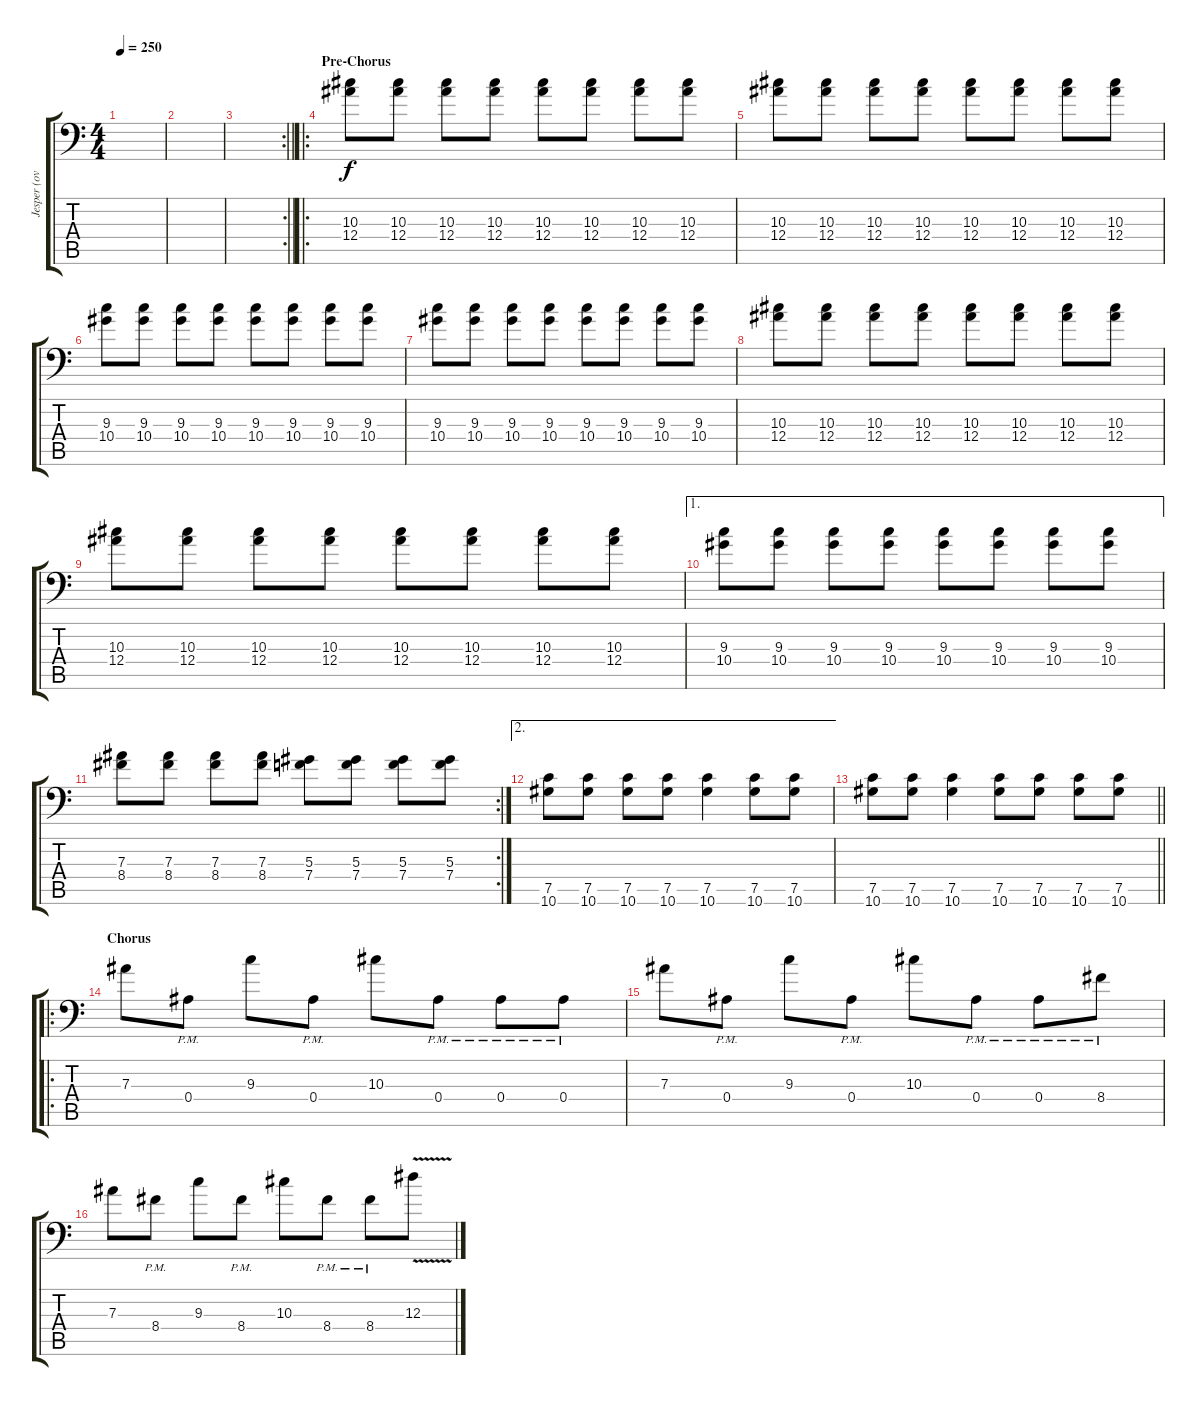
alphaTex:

\track ("Jesper (overdub)" "Jesper (ov") {instrument distortionguitar}
\staff {score tabs}
\tuning (C4 G3 Eb3 Bb2 F2 Bb1) {hide}
\ts (4 4)
\tempo 250
\clef f4
\ks c
|
|
\rc 2
\barLineRight lightlight
|
\ro
\section ("" "Pre-Chorus")
(10.3 12.4).8 (10.3 12.4).8 (10.3 12.4).8 (10.3 12.4).8 (10.3 12.4).8 (10.3 12.4).8 (10.3 12.4).8 (10.3 12.4).8 |
(10.3 12.4).8 (10.3 12.4).8 (10.3 12.4).8 (10.3 12.4).8 (10.3 12.4).8 (10.3 12.4).8 (10.3 12.4).8 (10.3 12.4).8 |
(9.3 10.4).8 (9.3 10.4).8 (9.3 10.4).8 (9.3 10.4).8 (9.3 10.4).8 (9.3 10.4).8 (9.3 10.4).8 (9.3 10.4).8 |
(9.3 10.4).8 (9.3 10.4).8 (9.3 10.4).8 (9.3 10.4).8 (9.3 10.4).8 (9.3 10.4).8 (9.3 10.4).8 (9.3 10.4).8 |
(10.3 12.4).8 (10.3 12.4).8 (10.3 12.4).8 (10.3 12.4).8 (10.3 12.4).8 (10.3 12.4).8 (10.3 12.4).8 (10.3 12.4).8 |
(10.3 12.4).8 (10.3 12.4).8 (10.3 12.4).8 (10.3 12.4).8 (10.3 12.4).8 (10.3 12.4).8 (10.3 12.4).8 (10.3 12.4).8 |
\ae 1
(9.3 10.4).8 (9.3 10.4).8 (9.3 10.4).8 (9.3 10.4).8 (9.3 10.4).8 (9.3 10.4).8 (9.3 10.4).8 (9.3 10.4).8 |
\rc 2
(7.3 8.4).8 (7.3 8.4).8 (7.3 8.4).8 (7.3 8.4).8 (5.3 7.4).8 (5.3 7.4).8 (5.3 7.4).8 (5.3 7.4).8 |
\ae 2
(7.5 10.6).8 (7.5 10.6).8 (7.5 10.6).8 (7.5 10.6).8 (7.5 10.6).4 (7.5 10.6).8 (7.5 10.6).8 |
\barLineRight lightlight
(7.5 10.6).8 (7.5 10.6).8 (7.5 10.6).4 (7.5 10.6).8 (7.5 10.6).8 (7.5 10.6).8 (7.5 10.6).8 |
\ro
\section ("" "Chorus")
7.3.8 0.4{pm}.8 9.3.8 0.4{pm}.8 10.3.8 0.4{pm}.8 0.4{pm}.8 0.4{pm}.8 |
7.3.8 0.4{pm}.8 9.3.8 0.4{pm}.8 10.3.8 0.4{pm}.8 0.4{pm}.8 8.4{pm}.8 |
7.3.8 8.4{pm}.8 9.3.8 8.4{pm}.8 10.3.8 8.4{pm}.8 8.4{pm}.8 12.3{v}.8
